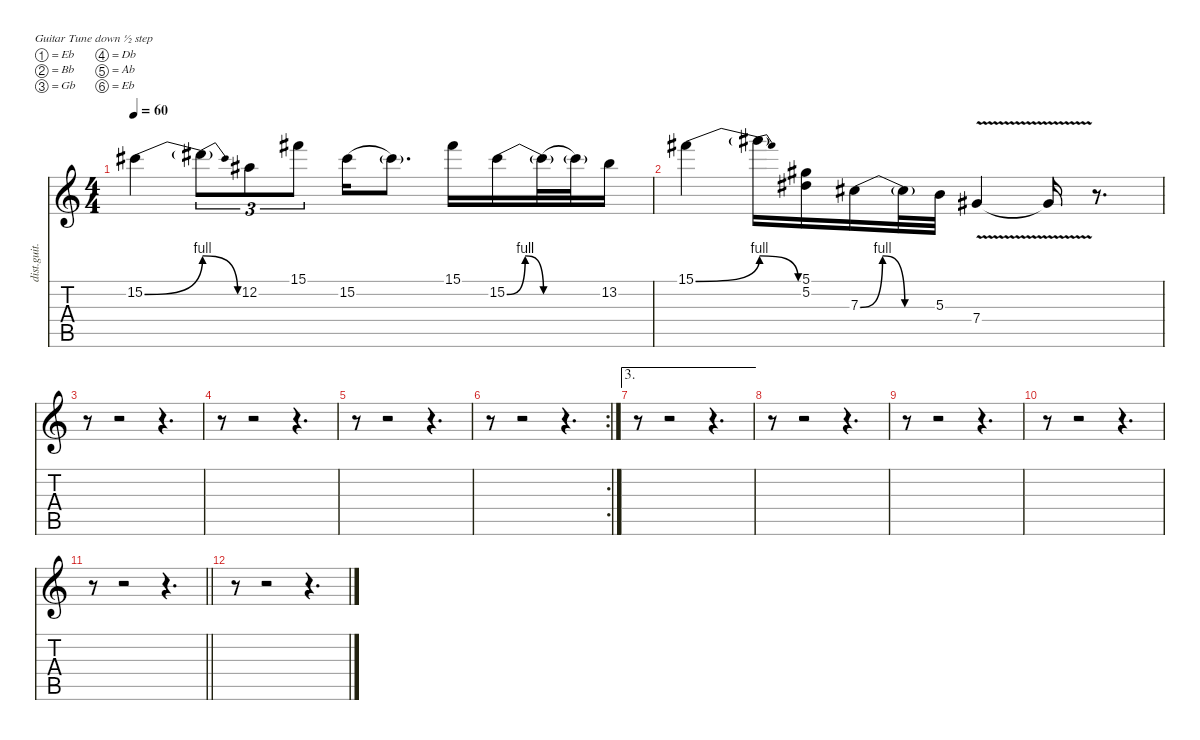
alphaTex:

\defaultSystemsLayout 4
\hideDynamics
\bracketExtendMode nobrackets
\otherSystemsTrackNameOrientation horizontal
\track ("Solo Guitar" "dist.guit.") {instrument distortionguitar}
\staff {score tabs}
\tuning (Eb4 Bb3 Gb3 Db3 Ab2 Eb2)
\ts (4 4)
\tempo 60
\clef g2
\ks c
15.2{be (bend 0 0 60 4) acc #}.4{dy f} 15.2{be (release 0 4 60 0) t}.8{tu (3 2)} 12.2{acc #}.8{tu (3 2)} 15.1{acc #}.8{tu (3 2)} 15.2{be (hold 0 0 60 0) acc #}.16 15.2{be (hold 0 0 60 0) t acc #}.8{d} 15.1{acc #}.16 15.2{be (bendrelease 0 0 30 4 30 4 60 0) acc #}.16 15.2{be (hold 0 0 60 0) t acc #}.32 15.2{be (hold 0 0 60 0) t acc #}.32 13.2.16 |
15.1{be (bend 0 0 60 4) acc #}.4 15.1{be (release 0 4 60 0) t}.16 (5.1{acc #} 5.2{acc #}).16 7.3{be (bendrelease 0 0 30 4 30 4 60 0) acc #}.16 7.3{be (hold 0 0 60 0) t acc #}.32 5.3.32 7.4{v acc #}.4 7.4{v t acc #}.16 r.8{d} |
r.8 r.2 r.4{d} |
r.8 r.2 r.4{d} |
r.8 r.2 r.4{d} |
\rc 2
r.8 r.2 r.4{d} |
\ae 3
r.8 r.2 r.4{d} |
r.8 r.2 r.4{d} |
r.8 r.2 r.4{d} |
r.8 r.2 r.4{d} |
\barLineRight lightlight
r.8 r.2 r.4{d} |
r.8 r.2 r.4{d}
